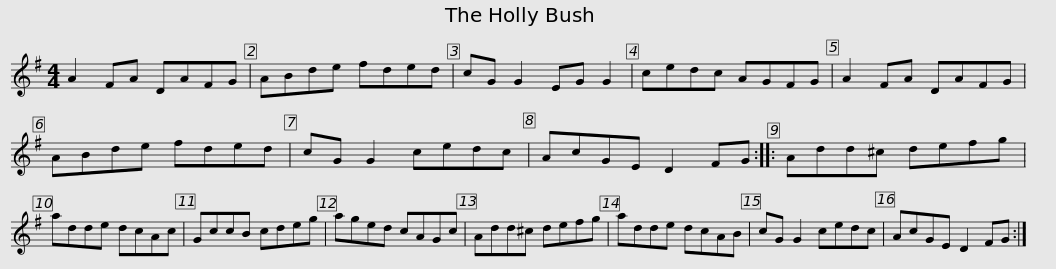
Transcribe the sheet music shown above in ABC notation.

X:1
L:1/8
M:4/4
I:linebreak $
K:G
V:1 treble
V:1
 A2 FA DAFG | ABde fded | cG G2 EG G2 | cedc AGFG | A2 FA DAFG | %5
 ABde fded |$ cG G2 cedc | AcGE D2 FG :: Add^c defg | adde dcAc | %10
 GccB cdeg |$ aged cAGc | Add^c defg | adde dcAB | cG G2 cedc | %15
 AcGE D2 FG :| %16
